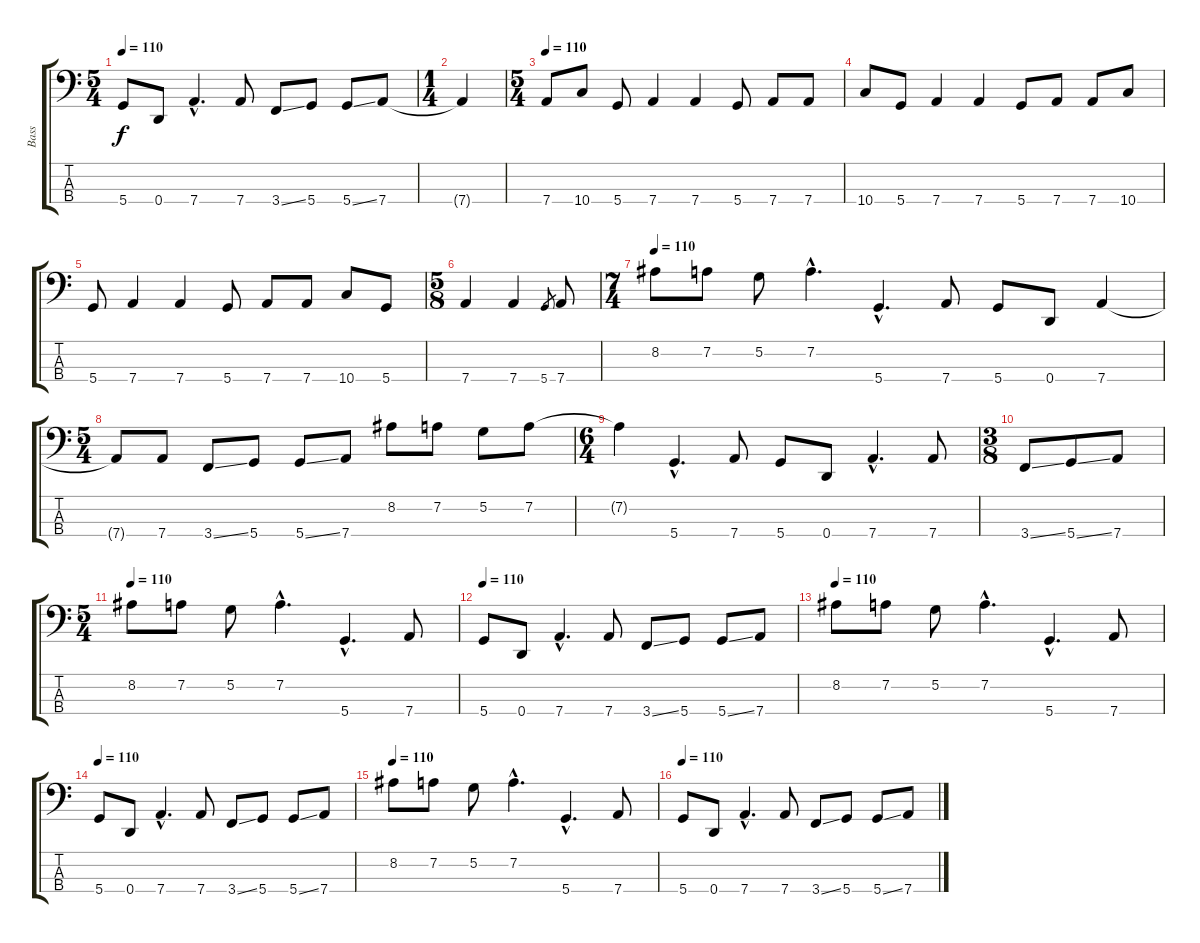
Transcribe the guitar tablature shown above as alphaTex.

\track ("Bass" "Bass") {instrument slapbass2}
\staff {score tabs}
\tuning (G2 D2 A1 D1) {hide}
\ts (5 4)
\tempo 110
\clef f4
\ks c
5.4.8{dy f} 0.4.8 7.4{hac}.4{d} 7.4.8 3.4{ss}.8 5.4.8 5.4{ss}.8 7.4.8 |
\ts (1 4)
7.4{t}.4 |
\ts (5 4)
\tempo 110
7.4.8 10.4.8 5.4.8 7.4.4 7.4.4 5.4.8 7.4.8 7.4.8 |
10.4.8 5.4.8 7.4.4 7.4.4 5.4.8 7.4.8 7.4.8 10.4.8 |
5.4.8 7.4.4 7.4.4 5.4.8 7.4.8 7.4.8 10.4.8 5.4.8 |
\ts (5 8)
7.4.4 7.4.4 5.4.8{gr} 7.4.8 |
\ts (7 4)
\tempo 110
8.2.8 7.2.8 5.2.8 7.2{hac}.4{d} 5.4{hac}.4{d} 7.4.8 5.4.8 0.4.8 7.4.4 |
\ts (5 4)
7.4{t}.8 7.4.8 3.4{ss}.8 5.4.8 5.4{ss}.8 7.4.8 8.2.8 7.2.8 5.2.8 7.2.8 |
\ts (6 4)
7.2{t}.4 5.4{hac}.4{d} 7.4.8 5.4.8 0.4.8 7.4{hac}.4{d} 7.4.8 |
\ts (3 8)
3.4{ss}.8 5.4{ss}.8 7.4.8 |
\ts (5 4)
\tempo 110
8.2.8 7.2.8 5.2.8 7.2{hac}.4{d} 5.4{hac}.4{d} 7.4.8 |
\tempo 110
5.4.8 0.4.8 7.4{hac}.4{d} 7.4.8 3.4{ss}.8 5.4.8 5.4{ss}.8 7.4.8 |
\tempo 110
8.2.8 7.2.8 5.2.8 7.2{hac}.4{d} 5.4{hac}.4{d} 7.4.8 |
\tempo 110
5.4.8 0.4.8 7.4{hac}.4{d} 7.4.8 3.4{ss}.8 5.4.8 5.4{ss}.8 7.4.8 |
\tempo 110
8.2.8 7.2.8 5.2.8 7.2{hac}.4{d} 5.4{hac}.4{d} 7.4.8 |
\tempo 110
5.4.8 0.4.8 7.4{hac}.4{d} 7.4.8 3.4{ss}.8 5.4.8 5.4{ss}.8 7.4.8
